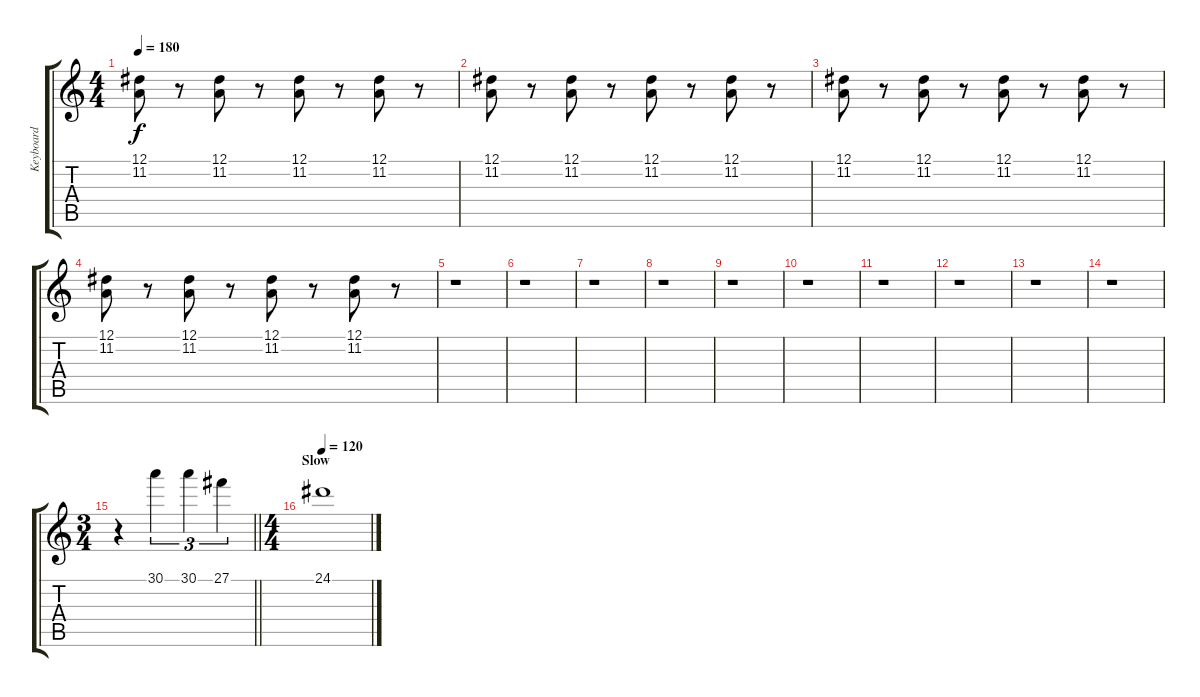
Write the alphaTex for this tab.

\track ("Keyboard" "Keyboard") {instrument stringensemble1}
\staff {score tabs}
\tuning (Eb4 Bb3 Gb3 Db3 Ab2 Eb2) {hide}
\ts (4 4)
\tempo 180
\clef g2
\ks c
(12.1 11.2).8{dy f} r.8 (12.1 11.2).8 r.8 (12.1 11.2).8 r.8 (12.1 11.2).8 r.8 |
(12.1 11.2).8 r.8 (12.1 11.2).8 r.8 (12.1 11.2).8 r.8 (12.1 11.2).8 r.8 |
(12.1 11.2).8 r.8 (12.1 11.2).8 r.8 (12.1 11.2).8 r.8 (12.1 11.2).8 r.8 |
(12.1 11.2).8 r.8 (12.1 11.2).8 r.8 (12.1 11.2).8 r.8 (12.1 11.2).8 r.8 |
r.1 |
r.1 |
r.1 |
r.1 |
r.1 |
r.1 |
r.1 |
r.1 |
r.1 |
r.1 |
\ts (3 4)
\barLineRight lightlight
r.4 30.1.4{tu (3 2)} 30.1.4{tu (3 2)} 27.1.4{tu (3 2)} |
\ts (4 4)
\section ("" "Slow")
\tempo 120
24.1.1
